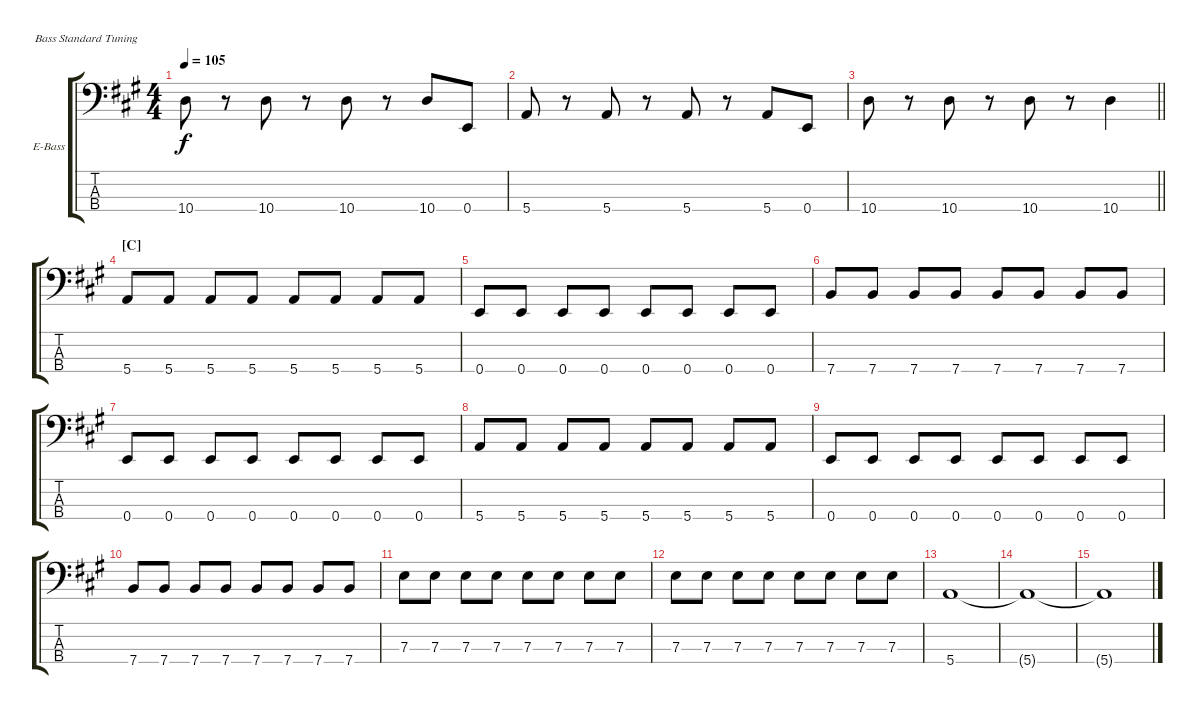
\bracketExtendMode groupsimilarinstruments
\firstSystemTrackNameOrientation horizontal
\otherSystemsTrackNameOrientation horizontal
\track ("Nikolai Fraiture" "E-Bass") {instrument electricbasspick}
\staff {score tabs}
\tuning (G2 D2 A1 E1)
\ts (4 4)
\tempo 105
\clef f4
\ks a
10.4.8{dy f} r.8 10.4.8 r.8 10.4.8 r.8 10.4.8 0.4.8 |
5.4.8 r.8 5.4.8 r.8 5.4.8 r.8 5.4.8 0.4.8 |
\barLineRight lightlight
10.4.8 r.8 10.4.8 r.8 10.4.8 r.8 10.4.4 |
\section ("C" "")
5.4.8 5.4.8 5.4.8 5.4.8 5.4.8 5.4.8 5.4.8 5.4.8 |
0.4.8 0.4.8 0.4.8 0.4.8 0.4.8 0.4.8 0.4.8 0.4.8 |
7.4.8 7.4.8 7.4.8 7.4.8 7.4.8 7.4.8 7.4.8 7.4.8 |
0.4.8 0.4.8 0.4.8 0.4.8 0.4.8 0.4.8 0.4.8 0.4.8 |
5.4.8 5.4.8 5.4.8 5.4.8 5.4.8 5.4.8 5.4.8 5.4.8 |
0.4.8 0.4.8 0.4.8 0.4.8 0.4.8 0.4.8 0.4.8 0.4.8 |
7.4.8 7.4.8 7.4.8 7.4.8 7.4.8 7.4.8 7.4.8 7.4.8 |
7.3.8 7.3.8 7.3.8 7.3.8 7.3.8 7.3.8 7.3.8 7.3.8 |
7.3.8 7.3.8 7.3.8 7.3.8 7.3.8 7.3.8 7.3.8 7.3.8 |
5.4.1 |
5.4{t}.1 |
5.4{t}.1
